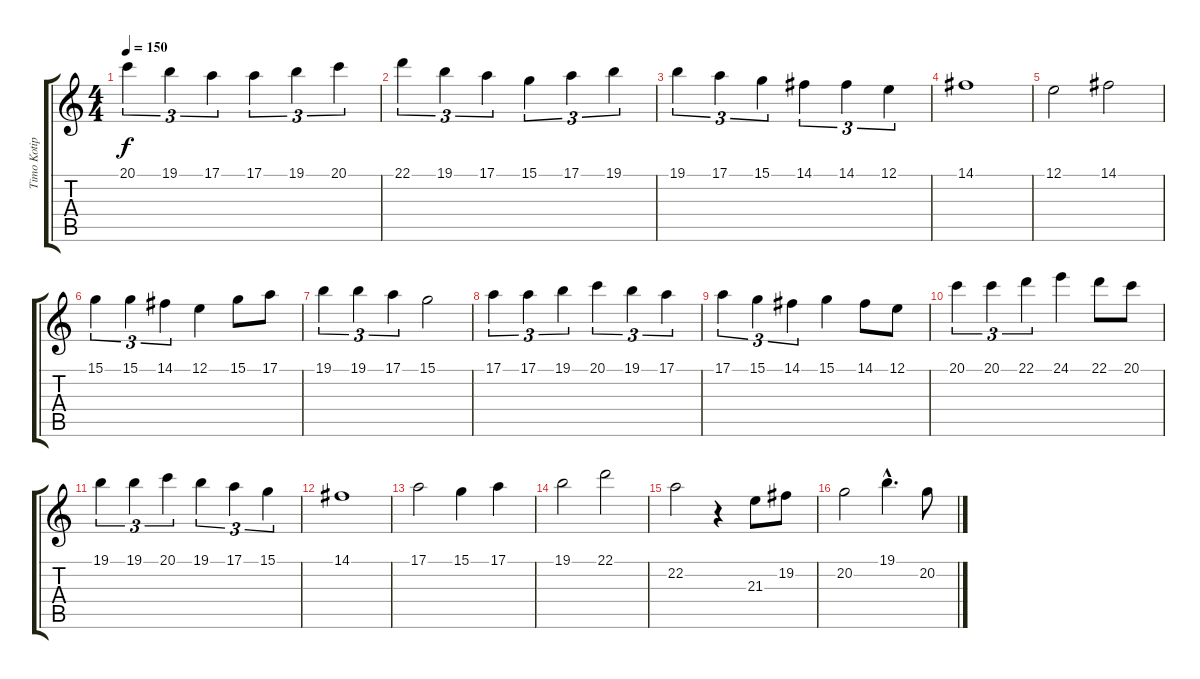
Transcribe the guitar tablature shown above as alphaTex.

\track ("Timo Kotipelto (Voice)" "Timo Kotip") {instrument cello}
\staff {score tabs}
\tuning (E4 B3 G3 D3 A2 E2) {hide}
\ts (4 4)
\tempo 150
\clef g2
\ks c
20.1.4{tu (3 2) dy f} 19.1.4{tu (3 2)} 17.1.4{tu (3 2)} 17.1.4{tu (3 2)} 19.1.4{tu (3 2)} 20.1.4{tu (3 2)} |
22.1.4{tu (3 2)} 19.1.4{tu (3 2)} 17.1.4{tu (3 2)} 15.1.4{tu (3 2)} 17.1.4{tu (3 2)} 19.1.4{tu (3 2)} |
19.1.4{tu (3 2)} 17.1.4{tu (3 2)} 15.1.4{tu (3 2)} 14.1.4{tu (3 2)} 14.1.4{tu (3 2)} 12.1.4{tu (3 2)} |
14.1.1 |
12.1.2 14.1.2 |
15.1.4{tu (3 2)} 15.1.4{tu (3 2)} 14.1.4{tu (3 2)} 12.1.4 15.1.8 17.1.8 |
19.1.4{tu (3 2)} 19.1.4{tu (3 2)} 17.1.4{tu (3 2)} 15.1.2 |
17.1.4{tu (3 2)} 17.1.4{tu (3 2)} 19.1.4{tu (3 2)} 20.1.4{tu (3 2)} 19.1.4{tu (3 2)} 17.1.4{tu (3 2)} |
17.1.4{tu (3 2)} 15.1.4{tu (3 2)} 14.1.4{tu (3 2)} 15.1.4 14.1.8 12.1.8 |
20.1.4{tu (3 2)} 20.1.4{tu (3 2)} 22.1.4{tu (3 2)} 24.1.4 22.1.8 20.1.8 |
19.1.4{tu (3 2)} 19.1.4{tu (3 2)} 20.1.4{tu (3 2)} 19.1.4{tu (3 2)} 17.1.4{tu (3 2)} 15.1.4{tu (3 2)} |
14.1.1 |
17.1.2 15.1.4 17.1.4 |
19.1.2 22.1.2 |
22.2.2 r.4 21.3.8 19.2.8 |
20.2.2 19.1{hac}.4{d} 20.2.8
